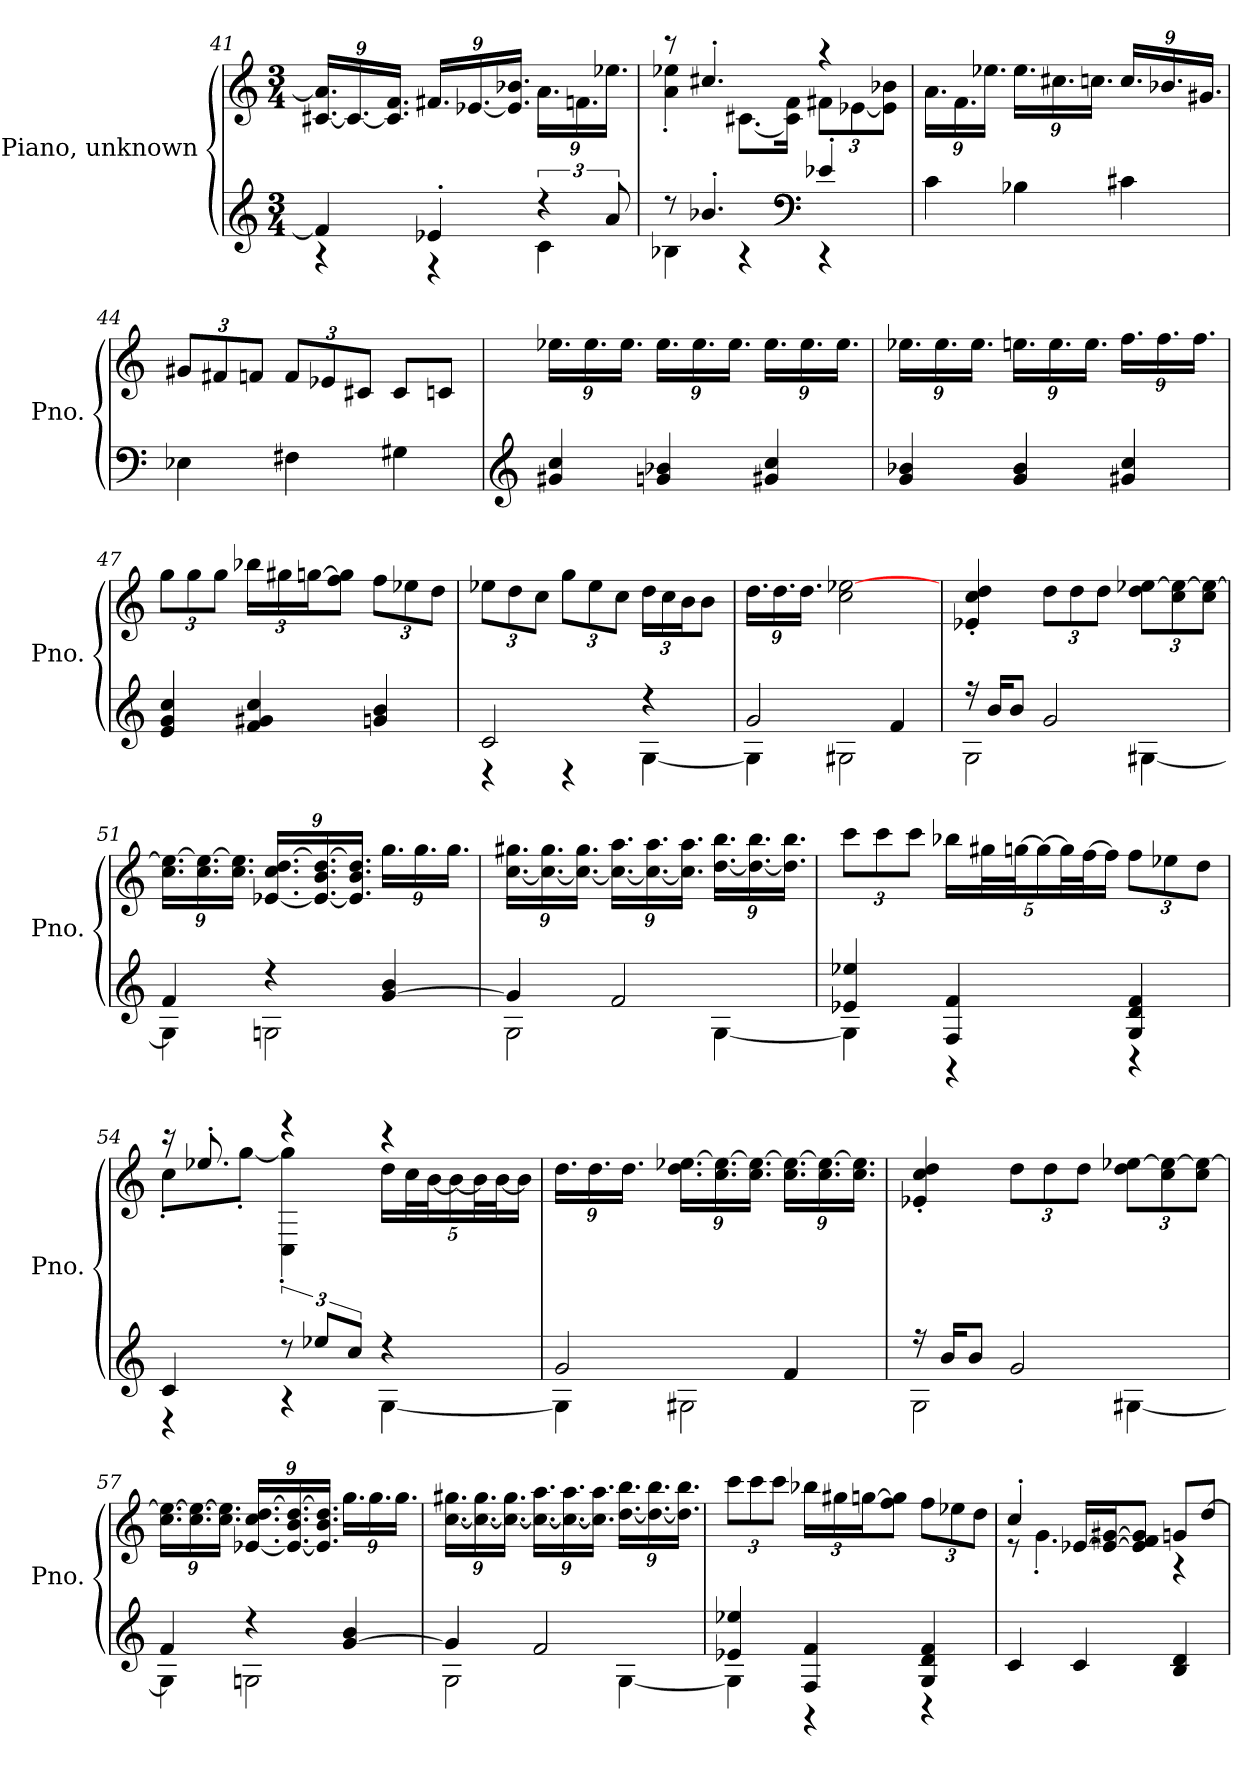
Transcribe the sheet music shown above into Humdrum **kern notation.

**kern	**kern
*part1	*part1
*staff2	*staff1
*I"Piano, unknown	*
*I'Pno.	*
!!LO:LB:g=z
*clefG2	*clefG2
*k[]	*k[]
*M3/4	*M3/4
=41	=41
*^	*
*	*	*Xbrackettup
4f/]	4r	[18.c#X/ 18.a/]LL
.	.	18.c#/_
.	.	18.c#/] 18.f/JJ
4e-X'/	4r	18.f#X/LL
.	.	[18.e-X/
.	.	18.e-/] 18.b-X/JJ
6r	4c\	18.a\LL
.	.	18.fn\
12a/	.	18.ee-X\JJ
=42	=42	=42
*	*	*^
8r	4B-X\	8r	4a\' 4ee-X\'
4.b-X'/	.	4.cc#X'/	.
.	4r	.	[8.c#X\L
.	.	.	16c#\] 16f\Jk
*clefF4	*	*	*
4e-X'/	4r	4r	12f#X\L
.	.	.	[12e-X\
.	.	.	12e-\] 12b-X\J
*v	*v	*	*
*	*v	*v
!!LO:LB:g=z
=43	=43
4c\	18.a\LL
.	18.f\
.	18.ee-X\JJ
4B-X\	18.ee-\LL
.	18.cc#X\
.	18.ccn\JJ
4c#X\	18.cc/LL
.	18.b-X/
.	18.g#X/JJ
=44	=44
4E-X\	12g#X/L
.	12f#X/
.	12fn/J
4F#X\	12f/L
.	12e-X/
.	12c#X/J
4G#X\	8c#/L
.	8cn/J
=45	=45
*clefG2	*
4g#X/ 4cc/	18.ee-X\LL
.	18.ee-\
.	18.ee-\JJ
4gn/ 4b-X/	18.ee-\LL
.	18.ee-\
.	18.ee-\JJ
4g#X/ 4cc/	18.ee-\LL
.	18.ee-\
.	18.ee-\JJ
!!LO:LB:g=z
=46	=46
4g/ 4b-X/	18.ee-X\LL
.	18.ee-\
.	18.ee-\JJ
4g/ 4b-/	18.een\LL
.	18.ee\
.	18.ee\JJ
4g#X/ 4cc/	18.ff\LL
.	18.ff\
.	18.ff\JJ
=47	=47
4e/ 4g/ 4cc/	12gg\L
.	12gg\
.	12gg\J
4f/ 4g#X/ 4cc/	24bb-X\LL
.	24gg#X\
.	[24ggn\J
.	8ff\ 8gg\]J
4gn/ 4b/	12ff\L
.	12ee-X\
.	12dd\J
=48	=48
*^	*
2c/	4r	12ee-X\L
.	.	12dd\
.	.	12cc\J
.	4r	12gg\L
.	.	12ee-\
.	.	12cc\J
4r	[4G\	24dd\LL
.	.	24cc\
.	.	24b\J
.	.	8b\J
!!LO:LB:g=z
=49	=49	=49
2g/	4G\]	18.dd\LL
.	.	18.dd\
.	.	18.dd\JJ
.	2G#X\	2cc\ [2ee-X\
4f/	.	.
=50	=50	=50
16r	2G\	4e-X/' 4cc/' 4dd/'
16b/KL	.	.
8b/J	.	.
2g/	.	12dd\L
.	.	12dd\
.	.	12dd\J
.	[4G#X\	12dd\ [12ee-X\L
.	.	12cc\ 12ee-\_
.	.	12cc\ 12ee-\_J
!!LO:LB:g=z
=51	=51	=51
4f/	4G#\]	18.cc\ 18.ee-\_LL
.	.	18.cc\ 18.ee-\_
.	.	18.cc\ 18.ee-\]JJ
4r	2Gn\	[18.e-X/ 18.cc/ [18.dd/LL
.	.	18.e-/_ 18.b/ 18.dd/_
.	.	18.e-/] 18.b/ 18.dd/]JJ
[4g/ 4b/	.	18.gg\LL
.	.	18.gg\
.	.	18.gg\JJ
=52	=52	=52
4g/]	2G\	[18.cc\ 18.gg#X\LL
.	.	18.cc\_ 18.gg#\
.	.	18.cc\_ 18.gg#\JJ
2f/	.	18.cc\_ 18.aa\LL
.	.	18.cc\_ 18.aa\
.	.	18.cc\] 18.aa\JJ
.	[4G\	[18.dd\ 18.bb\LL
.	.	18.dd\_ 18.bb\
.	.	18.dd\] 18.bb\JJ
!!LO:PB:g=z
=53	=53	=53
4e-X/ 4ee-X/	4G\]	12ccc\L
.	.	12ccc\
.	.	12ccc\J
4F/ 4f/	4r	20bb-X\LL
.	.	40gg#X\L
.	.	[40ggn\J
.	.	20gg\_
.	.	40gg\L]
.	.	[40ff\J
.	.	20ff\JJ]
4G/ 4d/ 4f/	4r	12ff\L
.	.	12ee-X\
.	.	12dd\J
=54	=54	=54
*	*	*^
4c/	4r	16r	8cc'\L
.	.	8.ee-X'/	.
.	.	.	[8gg'\J
12r	4r	4r	4C\' 4gg\]'
12ee-X/L	.	.	.
12cc/J	.	.	.
4r	[4G\	4r	20dd\LL
.	.	.	40cc\L
.	.	.	[40b\J
.	.	.	20b\_
.	.	.	40b\L]
.	.	.	[40b\J
.	.	.	20b\JJ]
*	*	*v	*v
!!LO:LB:g=z
=55	=55	=55
2g/	4G\]	18.dd\LL
.	.	18.dd\
.	.	18.dd\JJ
.	2G#X\	18.dd\ [18.ee-X\LL
.	.	18.cc\ 18.ee-\_
.	.	18.cc\ 18.ee-\_JJ
4f/	.	18.cc\ 18.ee-\_LL
.	.	18.cc\ 18.ee-\_
.	.	18.cc\ 18.ee-\]JJ
=56	=56	=56
16r	2G\	4e-X/' 4cc/' 4dd/'
16b/KL	.	.
8b/J	.	.
2g/	.	12dd\L
.	.	12dd\
.	.	12dd\J
.	[4G#X\	12dd\ [12ee-X\L
.	.	12cc\ 12ee-\_
.	.	12cc\ 12ee-\_J
!!LO:LB:g=z
=57	=57	=57
4f/	4G#\]	18.cc\ 18.ee-\_LL
.	.	18.cc\ 18.ee-\_
.	.	18.cc\ 18.ee-\]JJ
4r	2Gn\	[18.e-X/ 18.cc/ [18.dd/LL
.	.	18.e-/_ 18.b/ 18.dd/_
.	.	18.e-/] 18.b/ 18.dd/]JJ
[4g/ 4b/	.	18.gg\LL
.	.	18.gg\
.	.	18.gg\JJ
=58	=58	=58
4g/]	2G\	[18.cc\ 18.gg#X\LL
.	.	18.cc\_ 18.gg#\
.	.	18.cc\_ 18.gg#\JJ
2f/	.	18.cc\_ 18.aa\LL
.	.	18.cc\_ 18.aa\
.	.	18.cc\] 18.aa\JJ
.	[4G\	[18.dd\ 18.bb\LL
.	.	18.dd\_ 18.bb\
.	.	18.dd\] 18.bb\JJ
!!LO:LB:g=z
=59	=59	=59
4e-X/ 4ee-X/	4G\]	12ccc\L
.	.	12ccc\
.	.	12ccc\J
4F/ 4f/	4r	24bb-X\LL
.	.	24gg#X\
.	.	[24ggn\J
.	.	8ff\ 8gg\]J
4G/ 4d/ 4f/	4r	12ff\L
.	.	12ee-X\
.	.	12dd\J
*v	*v	*
=60	=60
*	*^
4c/	4cc'/	8r
.	.	4.g'\
4c/	[16e-X/LL	.
.	16e-/_ [16g#X/J	.
.	8e-/] 8f/ 8g#/]J	.
4B/ 4d/	8gn/L	4r
.	[8dd/J	.
*	*v	*v
=	=
*-	*-
